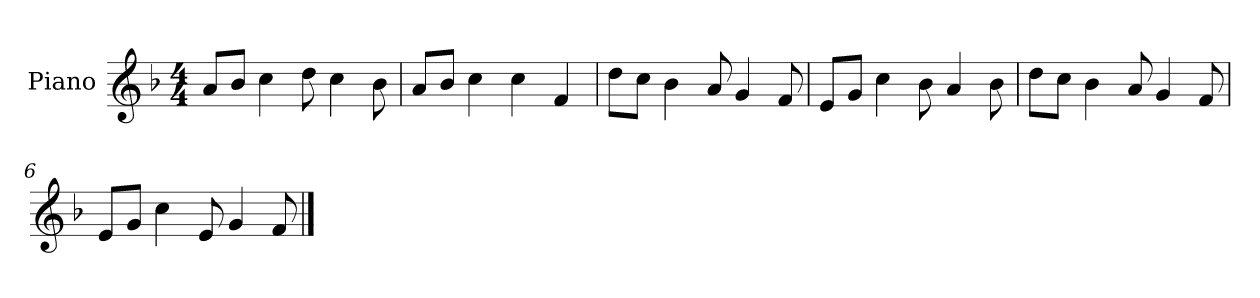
**kern
*part1
*staff1
*I"Piano
*I'P-no
*clefG2
*k[b-]
*M4/4
*MM90
=1
8a/L
8b-/J
4cc\
8dd\
4cc\
8b-\
=2
8a/L
8b-/J
4cc\
4cc\
4f/
=3
8dd\L
8cc\J
4b-\
8a/
4g/
8f/
=4
8e/L
8g/J
4cc\
8b-\
4a/
8b-\
=5
8dd\L
8cc\J
4b-\
8a/
4g/
8f/
!!LO:LB:g=z
=6
8e/L
8g/J
4cc\
8e/
4g/
8f/
==
*-
